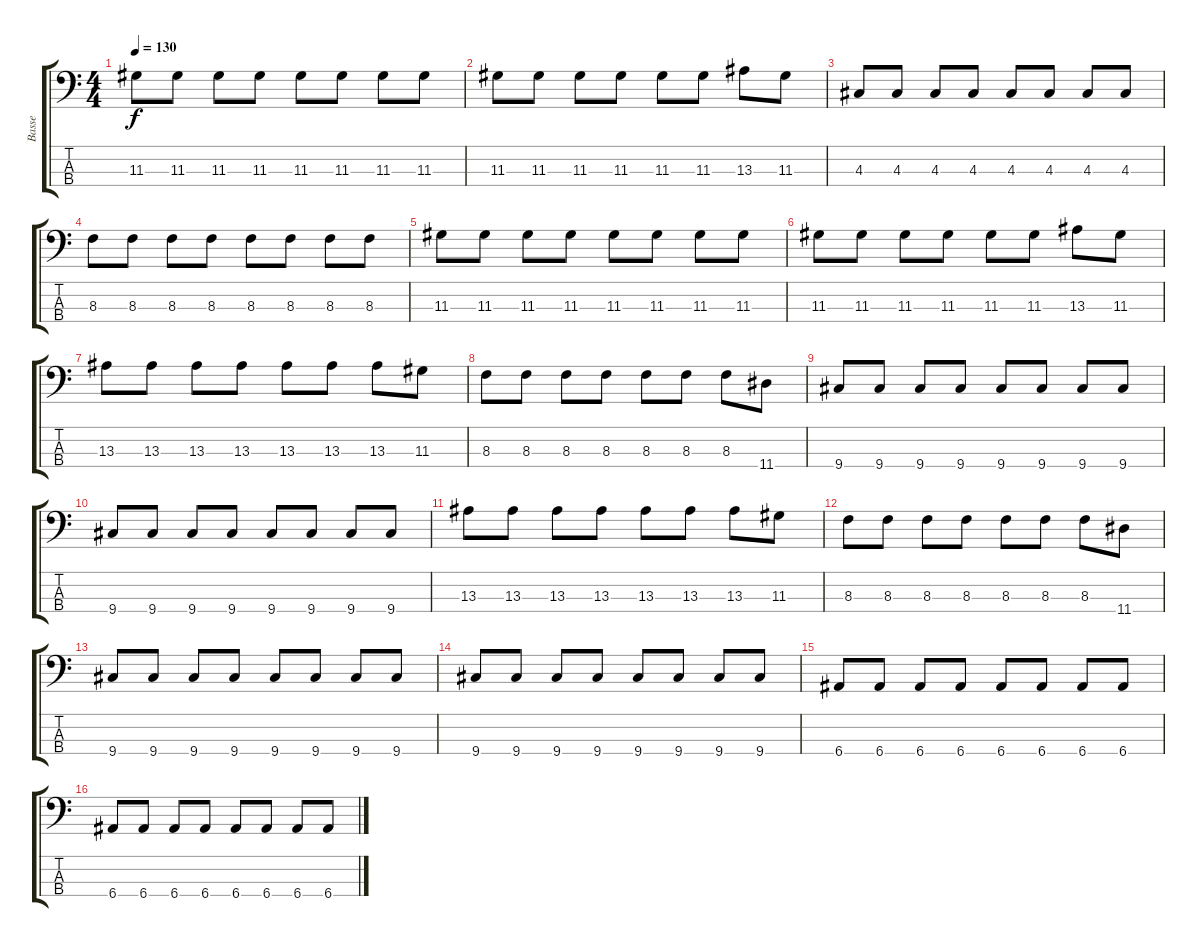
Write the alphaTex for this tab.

\track ("Basse" "Basse") {instrument electricbassfinger}
\staff {score tabs}
\tuning (G2 D2 A1 E1) {hide}
\ts (4 4)
\tempo 130
\clef f4
\ks c
11.3.8{dy f} 11.3.8 11.3.8 11.3.8 11.3.8 11.3.8 11.3.8 11.3.8 |
11.3.8 11.3.8 11.3.8 11.3.8 11.3.8 11.3.8 13.3.8 11.3.8 |
4.3.8 4.3.8 4.3.8 4.3.8 4.3.8 4.3.8 4.3.8 4.3.8 |
8.3.8 8.3.8 8.3.8 8.3.8 8.3.8 8.3.8 8.3.8 8.3.8 |
11.3.8 11.3.8 11.3.8 11.3.8 11.3.8 11.3.8 11.3.8 11.3.8 |
11.3.8 11.3.8 11.3.8 11.3.8 11.3.8 11.3.8 13.3.8 11.3.8 |
13.3.8 13.3.8 13.3.8 13.3.8 13.3.8 13.3.8 13.3.8 11.3.8 |
8.3.8 8.3.8 8.3.8 8.3.8 8.3.8 8.3.8 8.3.8 11.4.8 |
9.4.8 9.4.8 9.4.8 9.4.8 9.4.8 9.4.8 9.4.8 9.4.8 |
9.4.8 9.4.8 9.4.8 9.4.8 9.4.8 9.4.8 9.4.8 9.4.8 |
13.3.8 13.3.8 13.3.8 13.3.8 13.3.8 13.3.8 13.3.8 11.3.8 |
8.3.8 8.3.8 8.3.8 8.3.8 8.3.8 8.3.8 8.3.8 11.4.8 |
9.4.8 9.4.8 9.4.8 9.4.8 9.4.8 9.4.8 9.4.8 9.4.8 |
9.4.8 9.4.8 9.4.8 9.4.8 9.4.8 9.4.8 9.4.8 9.4.8 |
6.4.8 6.4.8 6.4.8 6.4.8 6.4.8 6.4.8 6.4.8 6.4.8 |
6.4.8 6.4.8 6.4.8 6.4.8 6.4.8 6.4.8 6.4.8 6.4.8
